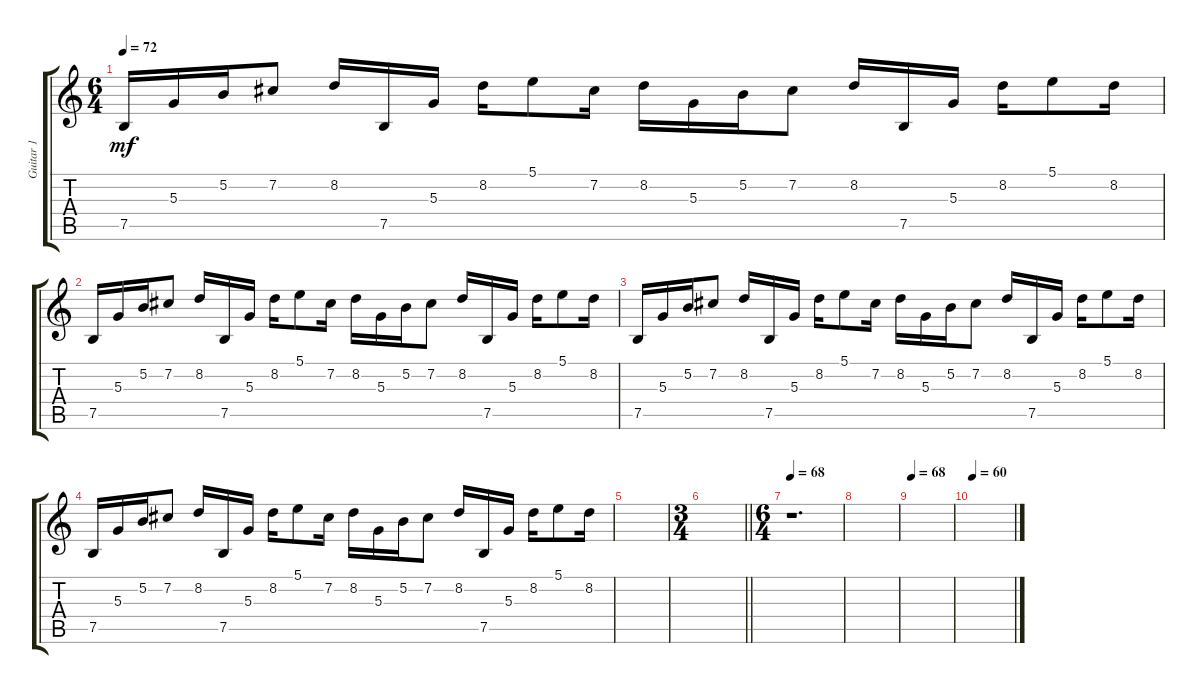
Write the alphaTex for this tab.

\track ("Guitar 1" "Guitar 1") {instrument electricguitarclean}
\staff {score tabs}
\tuning (B3 Gb3 D3 A2 E2 B1) {hide}
\ts (6 4)
\tempo 72
\clef g2
\ks c
7.5.16{dy mf} 5.3.16 5.2.16 7.2.8 8.2.16 7.5.16 5.3.16 8.2.16 5.1.8 7.2.16 8.2.16 5.3.16 5.2.16 7.2.8 8.2.16 7.5.16 5.3.16 8.2.16 5.1.8 8.2.16 |
7.5.16 5.3.16 5.2.16 7.2.8 8.2.16 7.5.16 5.3.16 8.2.16 5.1.8 7.2.16 8.2.16 5.3.16 5.2.16 7.2.8 8.2.16 7.5.16 5.3.16 8.2.16 5.1.8 8.2.16 |
7.5.16 5.3.16 5.2.16 7.2.8 8.2.16 7.5.16 5.3.16 8.2.16 5.1.8 7.2.16 8.2.16 5.3.16 5.2.16 7.2.8 8.2.16 7.5.16 5.3.16 8.2.16 5.1.8 8.2.16 |
7.5.16 5.3.16 5.2.16 7.2.8 8.2.16 7.5.16 5.3.16 8.2.16 5.1.8 7.2.16 8.2.16 5.3.16 5.2.16 7.2.8 8.2.16 7.5.16 5.3.16 8.2.16 5.1.8 8.2.16 |
|
\ts (3 4)
\barLineRight lightlight
|
\ts (6 4)
\section ("" "")
\tempo 68
r.1{d} |
|
\tempo 68
|
\tempo 60
